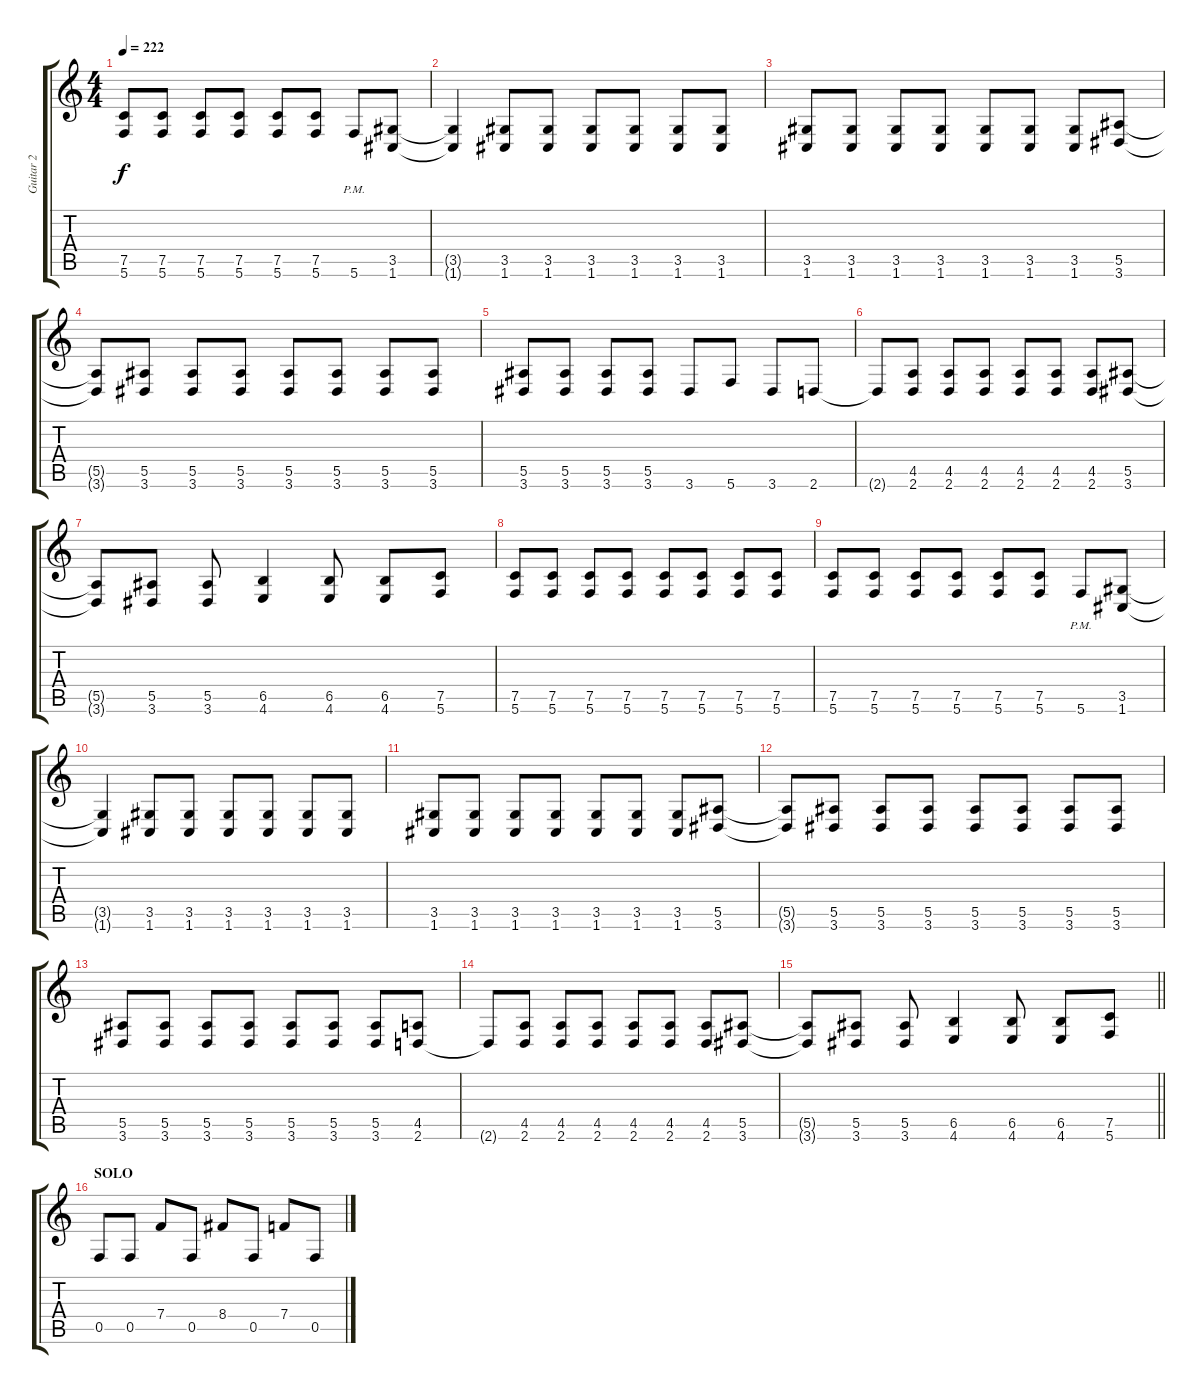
\track ("Guitar 2" "Guitar 2") {instrument distortionguitar}
\staff {score tabs}
\tuning (C4 G3 Eb3 Bb2 F2 C2) {hide}
\ts (4 4)
\tempo 222
\clef g2
\ks c
(7.5 5.6).8{dy f} (7.5 5.6).8 (7.5 5.6).8 (7.5 5.6).8 (7.5 5.6).8 (7.5 5.6).8 5.6{pm}.8 (3.5 1.6).8 |
(3.5{t} 1.6{t}).4 (3.5 1.6).8 (3.5 1.6).8 (3.5 1.6).8 (3.5 1.6).8 (3.5 1.6).8 (3.5 1.6).8 |
(3.5 1.6).8 (3.5 1.6).8 (3.5 1.6).8 (3.5 1.6).8 (3.5 1.6).8 (3.5 1.6).8 (3.5 1.6).8 (5.5 3.6).8 |
(5.5{t} 3.6{t}).8 (5.5 3.6).8 (5.5 3.6).8 (5.5 3.6).8 (5.5 3.6).8 (5.5 3.6).8 (5.5 3.6).8 (5.5 3.6).8 |
(5.5 3.6).8 (5.5 3.6).8 (5.5 3.6).8 (5.5 3.6).8 3.6.8 5.6.8 3.6.8 2.6.8 |
2.6{t}.8 (4.5 2.6).8 (4.5 2.6).8 (4.5 2.6).8 (4.5 2.6).8 (4.5 2.6).8 (4.5 2.6).8 (5.5 3.6).8 |
(5.5{t} 3.6{t}).8 (5.5 3.6).8 (5.5 3.6).8 (6.5 4.6).4 (6.5 4.6).8 (6.5 4.6).8 (7.5 5.6).8 |
(7.5 5.6).8 (7.5 5.6).8 (7.5 5.6).8 (7.5 5.6).8 (7.5 5.6).8 (7.5 5.6).8 (7.5 5.6).8 (7.5 5.6).8 |
(7.5 5.6).8 (7.5 5.6).8 (7.5 5.6).8 (7.5 5.6).8 (7.5 5.6).8 (7.5 5.6).8 5.6{pm}.8 (3.5 1.6).8 |
(3.5{t} 1.6{t}).4 (3.5 1.6).8 (3.5 1.6).8 (3.5 1.6).8 (3.5 1.6).8 (3.5 1.6).8 (3.5 1.6).8 |
(3.5 1.6).8 (3.5 1.6).8 (3.5 1.6).8 (3.5 1.6).8 (3.5 1.6).8 (3.5 1.6).8 (3.5 1.6).8 (5.5 3.6).8 |
(5.5{t} 3.6{t}).8 (5.5 3.6).8 (5.5 3.6).8 (5.5 3.6).8 (5.5 3.6).8 (5.5 3.6).8 (5.5 3.6).8 (5.5 3.6).8 |
(5.5 3.6).8 (5.5 3.6).8 (5.5 3.6).8 (5.5 3.6).8 (5.5 3.6).8 (5.5 3.6).8 (5.5 3.6).8 (4.5 2.6).8 |
2.6{t}.8 (4.5 2.6).8 (4.5 2.6).8 (4.5 2.6).8 (4.5 2.6).8 (4.5 2.6).8 (4.5 2.6).8 (5.5 3.6).8 |
\barLineRight lightlight
(5.5{t} 3.6{t}).8 (5.5 3.6).8 (5.5 3.6).8 (6.5 4.6).4 (6.5 4.6).8 (6.5 4.6).8 (7.5 5.6).8 |
\section ("" "SOLO")
0.5.8 0.5.8 7.4.8 0.5.8 8.4.8 0.5.8 7.4.8 0.5.8
